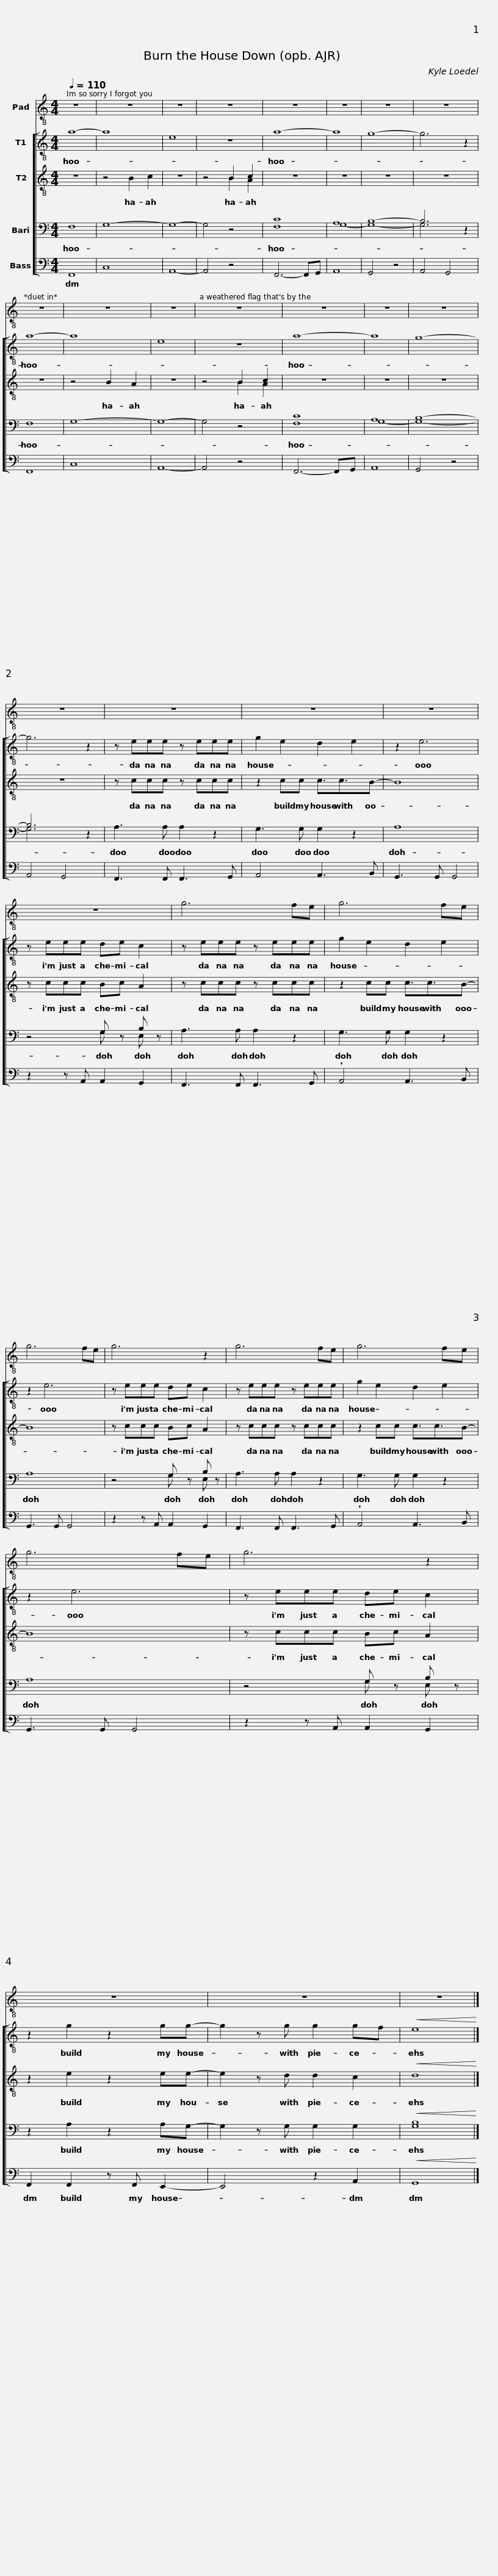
X:1
%%score 1 [ 2 ( 3 4 ) ( 5 6 ) 7 ]
L:1/8
Q:1/4=110
M:4/4
I:linebreak $
K:C
V:1 treble-8
V:2 treble-8
V:3 treble-8
V:4 treble-8
V:5 bass
V:6 bass
V:7 bass
V:1
 z8 | z8 | z8 | z8 | z8 | %5
 z8 | z8 | z8 | z8 | z8 | %10
 z8 |$ z8 | z8 | z8 | z8 | %15
 z8 | z8 | z8 |$ z8 | z8 | %20
 g6 fe | g6 fe |$ g6 fe | g6 z2 | g6 fe | %25
 g6 fe |$ g6 fe | g6 z2 | z8 | z8 | %30
 z8 |] %31
V:2
 a8- | a8 | e8 | z8 | a8- | %5
 a8 | g8- | g6 z2 | a8- | a8 | %10
 e8 |$ z8 | a8- | a8 | g8- | %15
 g6 z2 | z eee z eee | g2 e2 d2 e2 |$ z2 e6 | z eee de c2 | %20
 z eee z eee | g2 e2 d2 e2 |$ z2 e6 | z eee de c2 | z eee z eee | %25
 g2 e2 d2 e2 |$ z2 e6 | z eee de c2 | z2 g2 z2 gg- | g2 z g g2 gf | %30
!<(! e8!<)! |] %31
V:3
 z8 | z4 B2 c2 | z8 | z4 B2 c2 | z8 | %5
 z8 | z8 | z8 | z8 | z4 B2 A2 | %10
 z8 |$ z4 B2 c2 | z8 | z8 | z8 | %15
 z8 | z ccc z ccc | z2 cc c3/2c3/2B- |$ B8 | z ccc Bc A2 | %20
 z ccc z ccc | z2 cc c3/2c3/2B- |$ B8 | z ccc Bc A2 | z ccc z ccc | %25
 z2 cc c3/2c3/2B- |$ B8 | z ccc Bc A2 | z2 e2 z2 ee- | e2 z d d2 c2 | %30
!<(! d8!<)! |] %31
V:4
 x8 | x8 | x8 | z4 B2 A2 | x8 | %5
 x8 | x8 | x8 | x8 | x8 | %10
 x8 |$ z4 B2 A2 | x8 | x8 | x8 | %15
 x8 | x8 | x8 |$ x8 | x8 | %20
 x8 | x8 |$ x8 | x8 | x8 | %25
 x8 |$ x8 | x8 | x8 | x8 | %30
 x8 |] %31
V:5
 F,8 | G,8- | G,8- | G,4 z4 | C8 | %5
 A,8 | B,8- | B,6 z2 | F,8 | G,8- | %10
 G,8- |$ G,4 z4 | C8 | A,8 | B,8- | %15
 B,6 z2 | A,3 A, A,2 z2 | G,3 G, G,2 z2 |$ A,8 | z4 G, z B, z | %20
 A,3 A, A,2 z2 | G,3 G, G,2 z2 |$ A,8 | z4 G, z B, z | A,3 A, A,2 z2 | %25
 G,3 G, G,2 z2 |$ A,8 | z4 G, z B, z | z2 A,2 z2 A,G,- | G,2 z G, G,2 G,2 | %30
!<(! B,8!<)! |] %31
V:6
 x8 | x8 | x8 | x8 | F,8 | %5
 G,8- | G,8- | G,6 z2 | x8 | x8 | %10
 x8 |$ x8 | F,8 | G,8- | G,8- | %15
 G,6 z2 | x8 | x8 |$ x8 | z4 G, z E, z | %20
 x8 | x8 |$ x8 | z4 G, z E, z | x8 | %25
 x8 |$ x8 | z4 G, z E, z | x8 | x8 | %30
 G,8 |] %31
V:7
 F,,8 | C,8 | A,,8- | A,,4 z4 | F,,6- F,,G,, | %5
 A,,8 | G,,4 z4 | A,,4 G,,4 | F,,8 | C,8 | %10
 A,,8- |$ A,,4 z4 | F,,6- F,,G,, | A,,8 | G,,4 z4 | %15
 A,,4 G,,4 | F,,3 F,, F,,3 G,, | A,,4 A,,3 B,, |$ G,,3 G,, G,,4 | z2 z A,, A,,2 G,,2 | %20
 F,,3 F,, F,,3 G,, | !wedge!A,,4 A,,3 B,, |$ G,,3 G,, G,,4 | z2 z A,, A,,2 G,,2 | F,,3 F,, F,,3 G,, | %25
 !wedge!A,,4 A,,3 B,, |$ G,,3 G,, G,,4 | z2 z A,, A,,2 G,,2 | F,,2 F,,2 z F,, E,,2- | E,,4 z2 A,,2 | %30
!<(! G,,8!<)! |] %31
